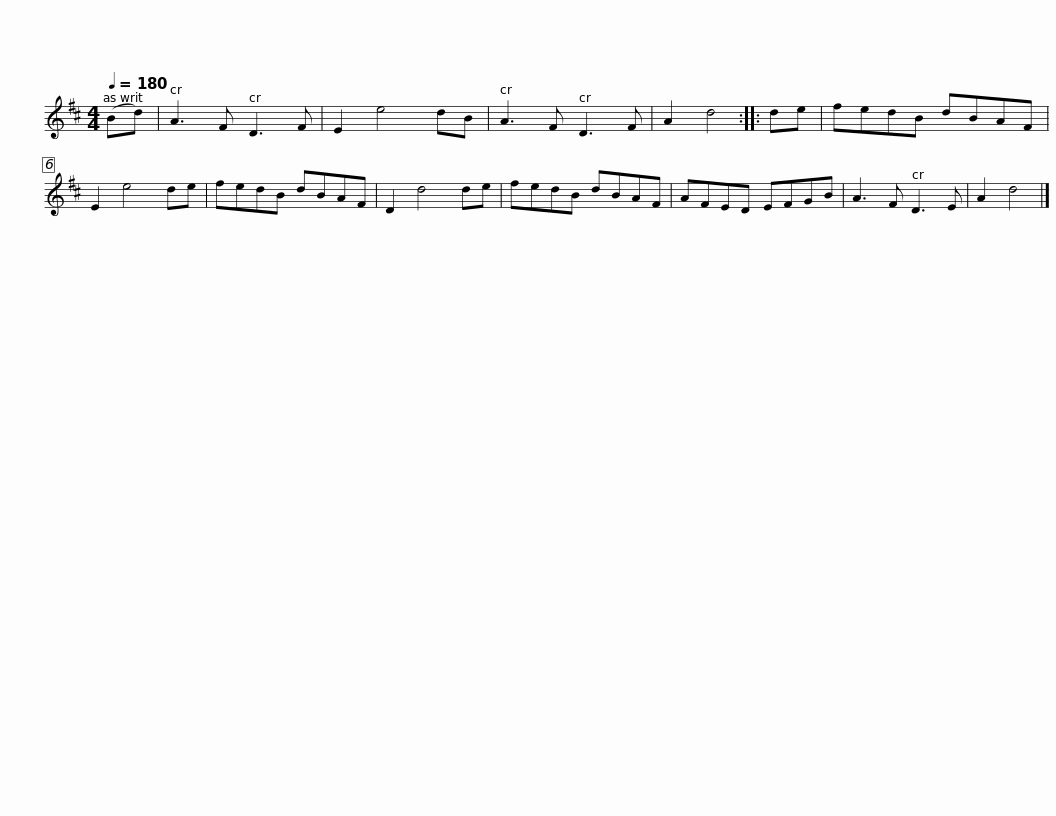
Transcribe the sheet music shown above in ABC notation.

X:1
L:1/8
Q:1/4=180
M:4/4
I:linebreak $
K:D
V:1 treble
V:1
 (Bd) | A3 F D3 F | E2 e4 dB | A3 F D3 F | A2 d4 :: %5
 de | fedB dBAF | E2 e4 de |$ fedB dBAF | D2 d4 de | %10
 fedB dBAF | AFED EFGB | A3 F D3 E | A2 d4 |] %14
